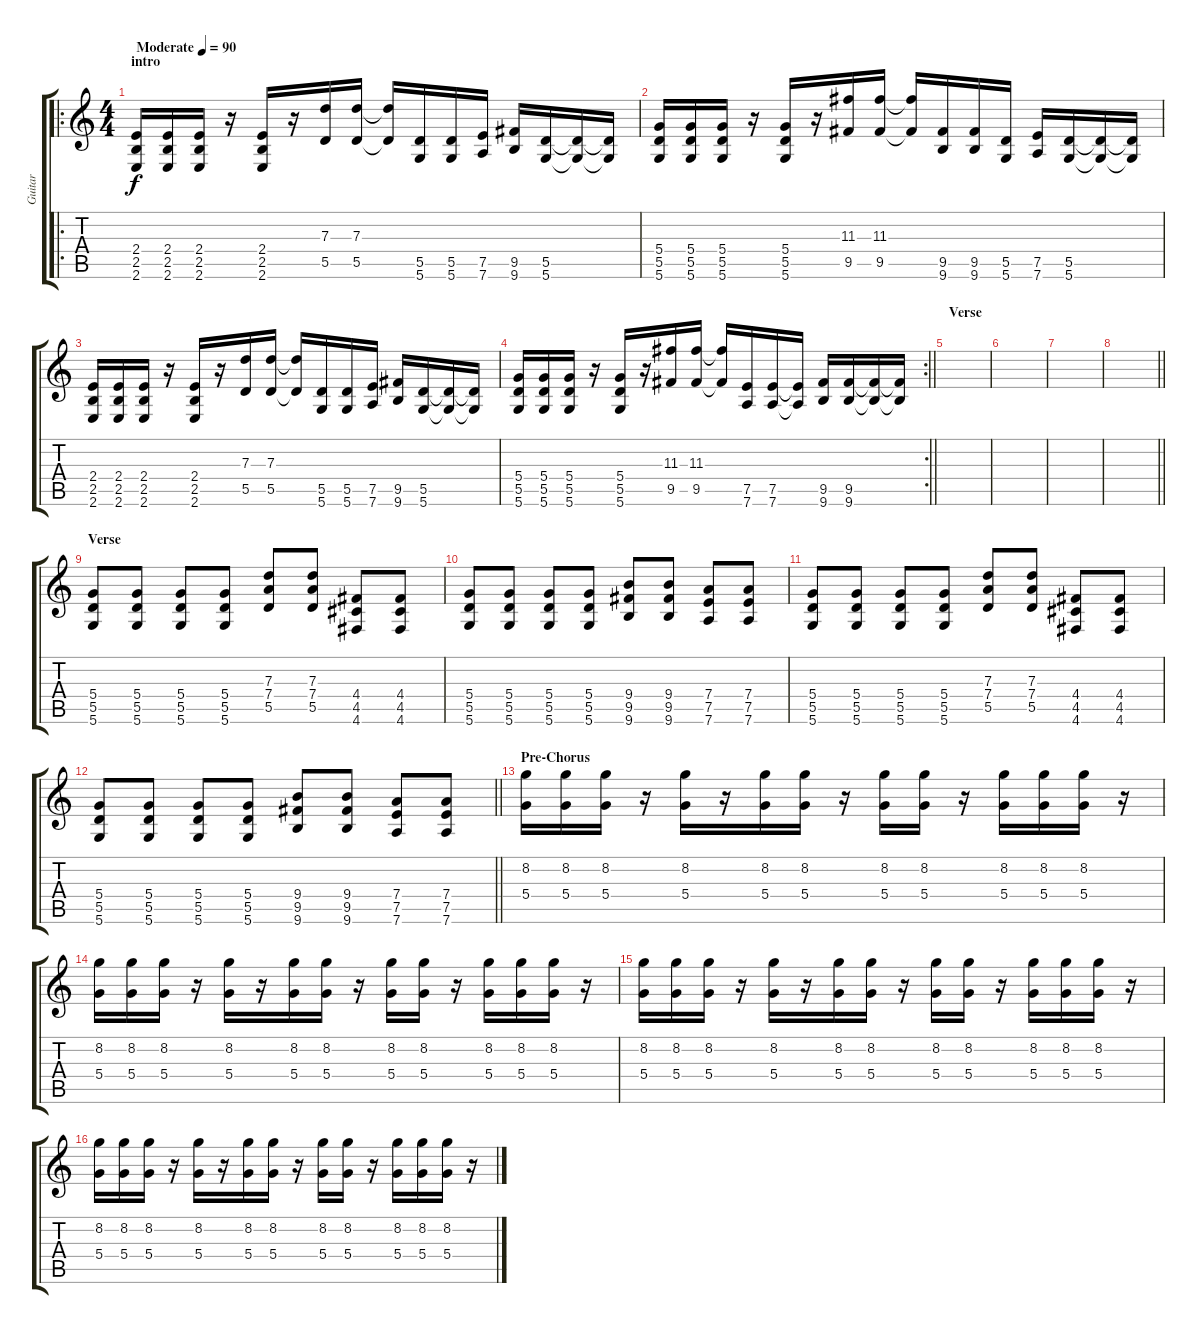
\track ("Guitar" "Guitar") {instrument distortionguitar}
\staff {score tabs}
\tuning (E4 B3 G3 D3 A2 D2) {hide}
\ro
\ts (4 4)
\section ("" "intro")
\tempo (90 "Moderate")
\clef g2
\ks c
(2.4 2.5 2.6).16{dy f instrument distortionguitar} (2.4 2.5 2.6).16 (2.4 2.5 2.6).16 r.16 (2.4 2.5 2.6).16 r.16 (7.3 5.5).16 (7.3 5.5).16 (7.3{t} 5.5{t}).16 (5.5 5.6).16 (5.5 5.6).16 (7.5 7.6).16 (9.5 9.6).16 (5.5 5.6).16 (5.5{t} 5.6{t}).16 (5.5{t} 5.6{t}).16 |
(5.4 5.5 5.6).16 (5.4 5.5 5.6).16 (5.4 5.5 5.6).16 r.16 (5.4 5.5 5.6).16 r.16 (11.3 9.5).16 (11.3 9.5).16 (11.3{t} 9.5{t}).16 (9.5 9.6).16 (9.5 9.6).16 (5.5 5.6).16 (7.5 7.6).16 (5.5 5.6).16 (5.5{t} 5.6{t}).16 (5.5{t} 5.6{t}).16 |
(2.4 2.5 2.6).16 (2.4 2.5 2.6).16 (2.4 2.5 2.6).16 r.16 (2.4 2.5 2.6).16 r.16 (7.3 5.5).16 (7.3 5.5).16 (7.3{t} 5.5{t}).16 (5.5 5.6).16 (5.5 5.6).16 (7.5 7.6).16 (9.5 9.6).16 (5.5 5.6).16 (5.5{t} 5.6{t}).16 (5.5{t} 5.6{t}).16 |
\rc 2
\barLineRight lightlight
(5.4 5.5 5.6).16 (5.4 5.5 5.6).16 (5.4 5.5 5.6).16 r.16 (5.4 5.5 5.6).16 r.16 (11.3 9.5).16 (11.3 9.5).16 (11.3{t} 9.5{t}).16 (7.5 7.6).16 (7.5 7.6).16 (7.5{t} 7.6{t}).16 (9.5 9.6).16 (9.5 9.6).16 (9.5{t} 9.6{t}).16 (9.5{t} 9.6{t}).16 |
\section ("" "Verse")
|
|
|
\barLineRight lightlight
|
\section ("" "Verse")
(5.4 5.5 5.6).8 (5.4 5.5 5.6).8 (5.4 5.5 5.6).8 (5.4 5.5 5.6).8 (7.3 7.4 5.5).8 (7.3 7.4 5.5).8 (4.4 4.5 4.6).8 (4.4 4.5 4.6).8 |
(5.4 5.5 5.6).8 (5.4 5.5 5.6).8 (5.4 5.5 5.6).8 (5.4 5.5 5.6).8 (9.4 9.5 9.6).8 (9.4 9.5 9.6).8 (7.4 7.5 7.6).8 (7.4 7.5 7.6).8 |
(5.4 5.5 5.6).8 (5.4 5.5 5.6).8 (5.4 5.5 5.6).8 (5.4 5.5 5.6).8 (7.3 7.4 5.5).8 (7.3 7.4 5.5).8 (4.4 4.5 4.6).8 (4.4 4.5 4.6).8 |
\barLineRight lightlight
(5.4 5.5 5.6).8 (5.4 5.5 5.6).8 (5.4 5.5 5.6).8 (5.4 5.5 5.6).8 (9.4 9.5 9.6).8 (9.4 9.5 9.6).8 (7.4 7.5 7.6).8 (7.4 7.5 7.6).8 |
\section ("" "Pre-Chorus")
(8.2 5.4).16 (8.2 5.4).16 (8.2 5.4).16 r.16 (8.2 5.4).16 r.16 (8.2 5.4).16 (8.2 5.4).16 r.16 (8.2 5.4).16 (8.2 5.4).16 r.16 (8.2 5.4).16 (8.2 5.4).16 (8.2 5.4).16 r.16 |
(8.2 5.4).16 (8.2 5.4).16 (8.2 5.4).16 r.16 (8.2 5.4).16 r.16 (8.2 5.4).16 (8.2 5.4).16 r.16 (8.2 5.4).16 (8.2 5.4).16 r.16 (8.2 5.4).16 (8.2 5.4).16 (8.2 5.4).16 r.16 |
(8.2 5.4).16 (8.2 5.4).16 (8.2 5.4).16 r.16 (8.2 5.4).16 r.16 (8.2 5.4).16 (8.2 5.4).16 r.16 (8.2 5.4).16 (8.2 5.4).16 r.16 (8.2 5.4).16 (8.2 5.4).16 (8.2 5.4).16 r.16 |
(8.2 5.4).16 (8.2 5.4).16 (8.2 5.4).16 r.16 (8.2 5.4).16 r.16 (8.2 5.4).16 (8.2 5.4).16 r.16 (8.2 5.4).16 (8.2 5.4).16 r.16 (8.2 5.4).16 (8.2 5.4).16 (8.2 5.4).16 r.16
